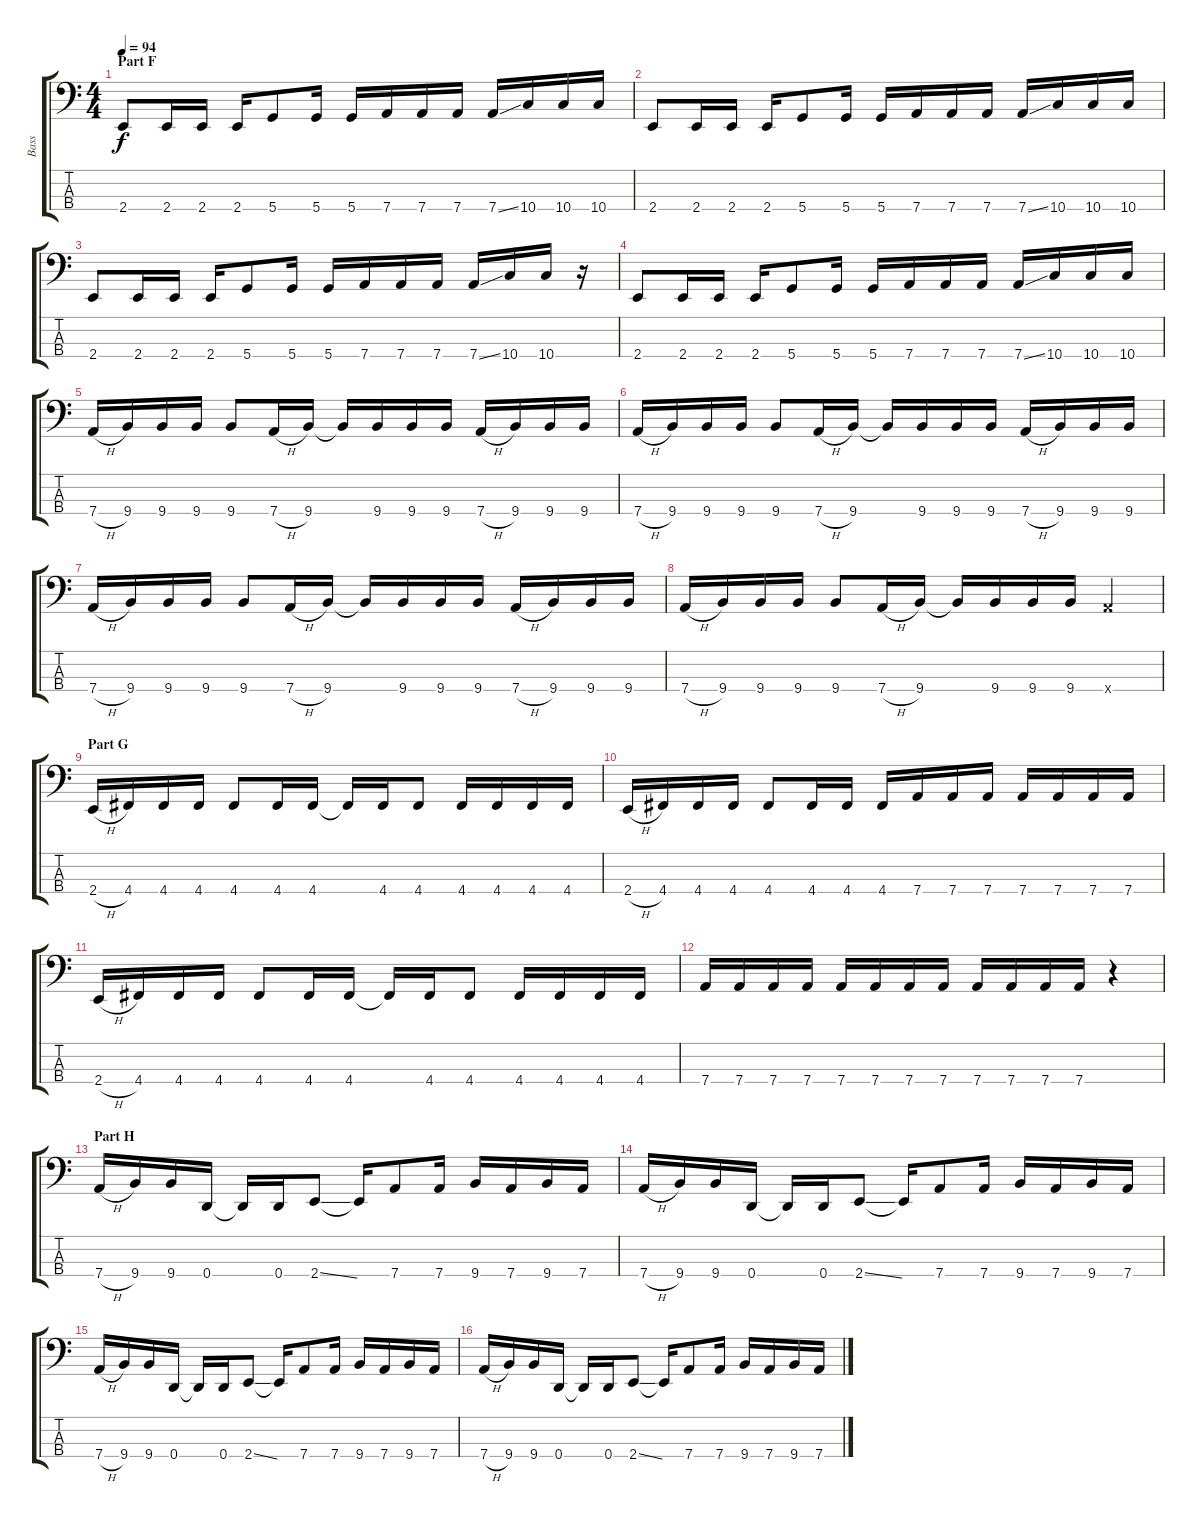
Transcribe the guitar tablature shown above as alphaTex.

\track ("Bass" "Bass") {instrument electricbasspick}
\staff {score tabs}
\tuning (G2 D2 A1 D1) {hide}
\ts (4 4)
\section ("" "Part F")
\tempo 94
\clef f4
\ks c
2.4.8{dy f} 2.4.16 2.4.16 2.4.16 5.4.8 5.4.16 5.4.16 7.4.16 7.4.16 7.4.16 7.4{ss}.16 10.4.16 10.4.16 10.4.16 |
2.4.8 2.4.16 2.4.16 2.4.16 5.4.8 5.4.16 5.4.16 7.4.16 7.4.16 7.4.16 7.4{ss}.16 10.4.16 10.4.16 10.4.16 |
2.4.8 2.4.16 2.4.16 2.4.16 5.4.8 5.4.16 5.4.16 7.4.16 7.4.16 7.4.16 7.4{ss}.16 10.4.16 10.4.16 r.16 |
2.4.8 2.4.16 2.4.16 2.4.16 5.4.8 5.4.16 5.4.16 7.4.16 7.4.16 7.4.16 7.4{ss}.16 10.4.16 10.4.16 10.4.16 |
7.4{h}.16 9.4.16 9.4.16 9.4.16 9.4.8 7.4{h}.16 9.4.16 9.4{t}.16 9.4.16 9.4.16 9.4.16 7.4{h}.16 9.4.16 9.4.16 9.4.16 |
7.4{h}.16 9.4.16 9.4.16 9.4.16 9.4.8 7.4{h}.16 9.4.16 9.4{t}.16 9.4.16 9.4.16 9.4.16 7.4{h}.16 9.4.16 9.4.16 9.4.16 |
7.4{h}.16 9.4.16 9.4.16 9.4.16 9.4.8 7.4{h}.16 9.4.16 9.4{t}.16 9.4.16 9.4.16 9.4.16 7.4{h}.16 9.4.16 9.4.16 9.4.16 |
7.4{h}.16 9.4.16 9.4.16 9.4.16 9.4.8 7.4{h}.16 9.4.16 9.4{t}.16 9.4.16 9.4.16 9.4.16 7.4{x}.4 |
\section ("" "Part G")
2.4{h}.16 4.4.16 4.4.16 4.4.16 4.4.8 4.4.16 4.4.16 4.4{t}.16 4.4.16 4.4.8 4.4.16 4.4.16 4.4.16 4.4.16 |
2.4{h}.16 4.4.16 4.4.16 4.4.16 4.4.8 4.4.16 4.4.16 4.4.16 7.4.16 7.4.16 7.4.16 7.4.16 7.4.16 7.4.16 7.4.16 |
2.4{h}.16 4.4.16 4.4.16 4.4.16 4.4.8 4.4.16 4.4.16 4.4{t}.16 4.4.16 4.4.8 4.4.16 4.4.16 4.4.16 4.4.16 |
7.4.16 7.4.16 7.4.16 7.4.16 7.4.16 7.4.16 7.4.16 7.4.16 7.4.16 7.4.16 7.4.16 7.4.16 r.4 |
\section ("" "Part H")
7.4{h}.16 9.4.16 9.4.16 0.4.16 0.4{t}.16 0.4.16 2.4{ss}.8 2.4{t}.16 7.4.8 7.4.16 9.4.16 7.4.16 9.4.16 7.4.16 |
7.4{h}.16 9.4.16 9.4.16 0.4.16 0.4{t}.16 0.4.16 2.4{ss}.8 2.4{t}.16 7.4.8 7.4.16 9.4.16 7.4.16 9.4.16 7.4.16 |
7.4{h}.16 9.4.16 9.4.16 0.4.16 0.4{t}.16 0.4.16 2.4{ss}.8 2.4{t}.16 7.4.8 7.4.16 9.4.16 7.4.16 9.4.16 7.4.16 |
7.4{h}.16 9.4.16 9.4.16 0.4.16 0.4{t}.16 0.4.16 2.4{ss}.8 2.4{t}.16 7.4.8 7.4.16 9.4.16 7.4.16 9.4.16 7.4.16
